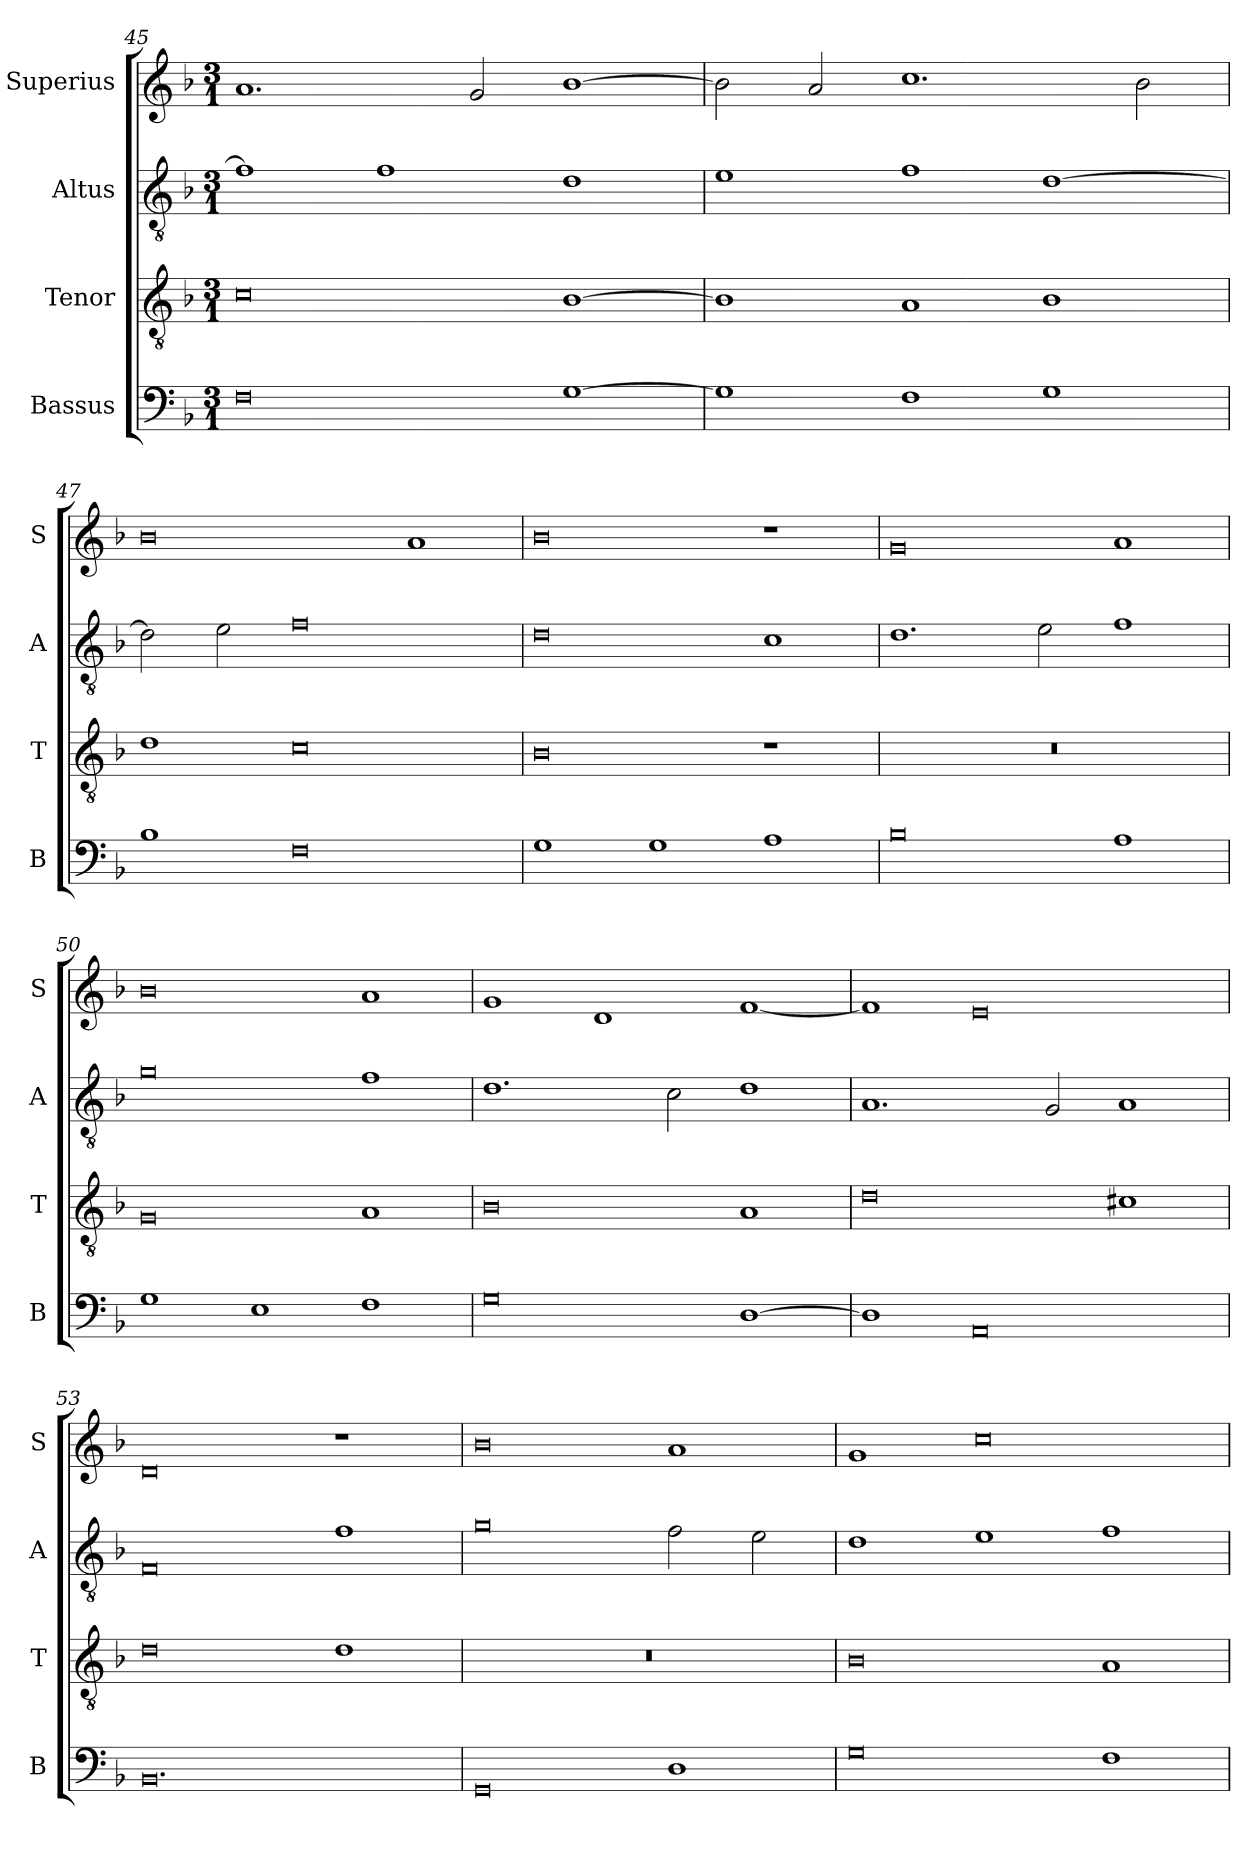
**kern	**kern	**kern	**kern
*part4	*part3	*part2	*part1
*staff4	*staff3	*staff2	*staff1
*I"Bassus	*I"Tenor	*I"Altus	*I"Superius
*I'B	*I'T	*I'A	*I'S
*clefF4	*clefGv2	*clefGv2	*clefG2
*k[b-]	*k[b-]	*k[b-]	*k[b-]
*M3/1	*M3/1	*M3/1	*M3/1
=45	=45	=45	=45
0F	0c	1f]	1.a
.	.	1f	.
.	.	.	2g/
[1G	[1B-	1d	[1b-
=46	=46	=46	=46
1G]	1B-]	1e	2b-\]
.	.	.	2a/
1F	1A	1f	1.cc
1G	1B-	[1d	.
.	.	.	2b-\
=47	=47	=47	=47
1B-	1d	2d\]	0b-
.	.	2e\	.
0F	0c	0f	.
.	.	.	1a
=48	=48	=48	=48
1G	0B-	0d	0b-
1G	.	.	.
1A	1r	1c	1r
=49	=49	=49	=49
0B-	0.r	1.d	0g
.	.	2e\	.
1A	.	1f	1a
=50	=50	=50	=50
1G	0G	0g	0b-
1E	.	.	.
1F	1A	1f	1a
=51	=51	=51	=51
0G	0B-	1.d	1g
.	.	.	1d
.	.	2c\	.
[1D	1A	1d	[1f
=52	=52	=52	=52
1D]	0d	1.A	1f]
0AA	.	.	0e
.	.	2G/	.
.	1c#X	1A	.
=53	=53	=53	=53
0.BB-	0d	0F	0d
.	1d	1f	1r
=54	=54	=54	=54
0GG	0.r	0g	0b-
1D	.	2f\	1a
.	.	2e\	.
=55	=55	=55	=55
0G	0B-	1d	1g
.	.	1e	0cc
1F	1A	1f	.
=	=	=	=
*-	*-	*-	*-
